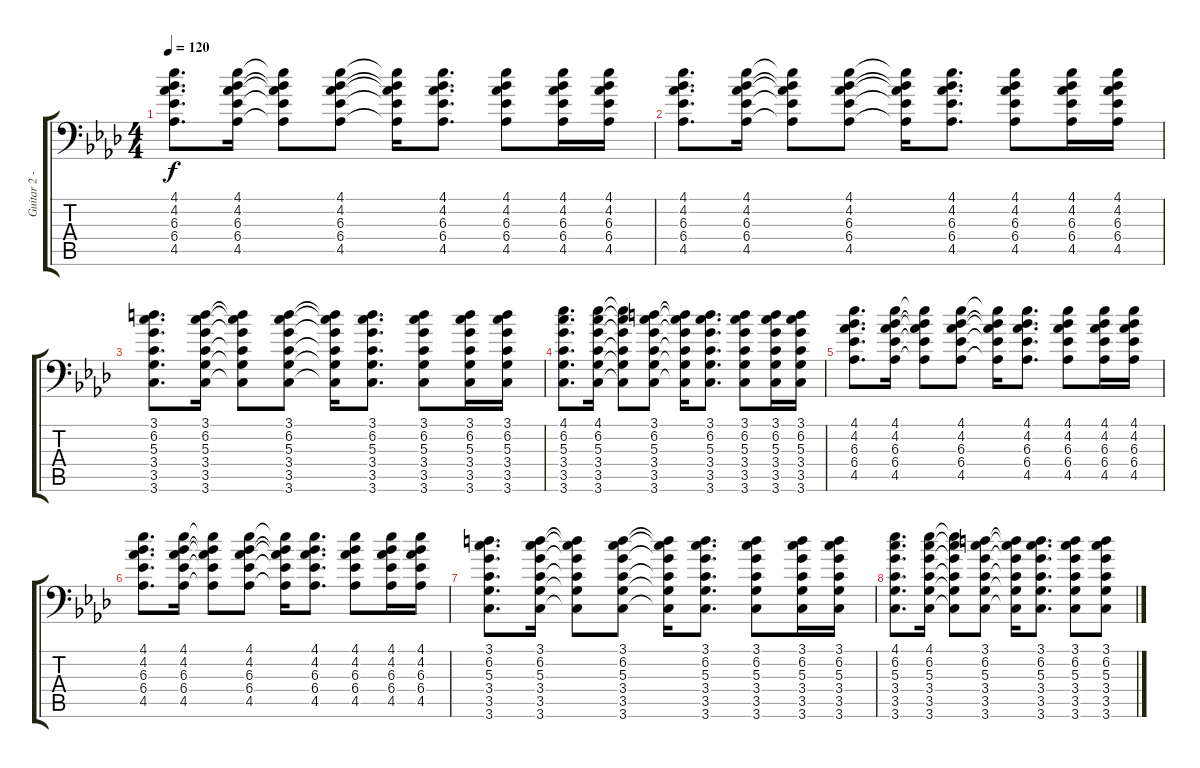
\track ("Guitar 2 - Uruha" "Guitar 2 -") {instrument distortionguitar}
\staff {score tabs}
\tuning (B3 Gb3 D3 A2 E2 A1) {hide}
\ts (4 4)
\tempo 120
\clef f4
\ks ab
(4.1 4.2 6.3 6.4 4.5).8{d dy f} (4.1 4.2 6.3 6.4 4.5).16 (4.1{t} 4.2{t} 6.3{t} 6.4{t} 4.5{t}).8 (4.1 4.2 6.3 6.4 4.5).8 (4.1{t} 4.2{t} 6.3{t} 6.4{t} 4.5{t}).16 (4.1 4.2 6.3 6.4 4.5).8{d} (4.1 4.2 6.3 6.4 4.5).8 (4.1 4.2 6.3 6.4 4.5).16 (4.1 4.2 6.3 6.4 4.5).16 |
(4.1 4.2 6.3 6.4 4.5).8{d} (4.1 4.2 6.3 6.4 4.5).16 (4.1{t} 4.2{t} 6.3{t} 6.4{t} 4.5{t}).8 (4.1 4.2 6.3 6.4 4.5).8 (4.1{t} 4.2{t} 6.3{t} 6.4{t} 4.5{t}).16 (4.1 4.2 6.3 6.4 4.5).8{d} (4.1 4.2 6.3 6.4 4.5).8 (4.1 4.2 6.3 6.4 4.5).16 (4.1 4.2 6.3 6.4 4.5).16 |
(3.1 6.2 5.3 3.4 3.5 3.6).8{d} (3.1 6.2 5.3 3.4 3.5 3.6).16 (3.1{t} 6.2{t} 5.3{t} 3.4{t} 3.5{t} 3.6{t}).8 (3.1 6.2 5.3 3.4 3.5 3.6).8 (3.1{t} 6.2{t} 5.3{t} 3.4{t} 3.5{t} 3.6{t}).16 (3.1 6.2 5.3 3.4 3.5 3.6).8{d} (3.1 6.2 5.3 3.4 3.5 3.6).8 (3.1 6.2 5.3 3.4 3.5 3.6).16 (3.1 6.2 5.3 3.4 3.5 3.6).16 |
(4.1 6.2 5.3 3.4 3.5 3.6).8{d} (4.1 6.2 5.3 3.4 3.5 3.6).16 (4.1{t} 6.2{t} 5.3{t} 3.4{t} 3.5{t} 3.6{t}).8 (3.1 6.2 5.3 3.4 3.5 3.6).8 (3.1{t} 6.2{t} 5.3{t} 3.4{t} 3.5{t} 3.6{t}).16 (3.1 6.2 5.3 3.4 3.5 3.6).8{d} (3.1 6.2 5.3 3.4 3.5 3.6).8 (3.1 6.2 5.3 3.4 3.5 3.6).16 (3.1 6.2 5.3 3.4 3.5 3.6).16 |
(4.1 4.2 6.3 6.4 4.5).8{d} (4.1 4.2 6.3 6.4 4.5).16 (4.1{t} 4.2{t} 6.3{t} 6.4{t} 4.5{t}).8 (4.1 4.2 6.3 6.4 4.5).8 (4.1{t} 4.2{t} 6.3{t} 6.4{t} 4.5{t}).16 (4.1 4.2 6.3 6.4 4.5).8{d} (4.1 4.2 6.3 6.4 4.5).8 (4.1 4.2 6.3 6.4 4.5).16 (4.1 4.2 6.3 6.4 4.5).16 |
(4.1 4.2 6.3 6.4 4.5).8{d} (4.1 4.2 6.3 6.4 4.5).16 (4.1{t} 4.2{t} 6.3{t} 6.4{t} 4.5{t}).8 (4.1 4.2 6.3 6.4 4.5).8 (4.1{t} 4.2{t} 6.3{t} 6.4{t} 4.5{t}).16 (4.1 4.2 6.3 6.4 4.5).8{d} (4.1 4.2 6.3 6.4 4.5).8 (4.1 4.2 6.3 6.4 4.5).16 (4.1 4.2 6.3 6.4 4.5).16 |
(3.1 6.2 5.3 3.4 3.5 3.6).8{d} (3.1 6.2 5.3 3.4 3.5 3.6).16 (3.1{t} 6.2{t} 5.3{t} 3.4{t} 3.5{t} 3.6{t}).8 (3.1 6.2 5.3 3.4 3.5 3.6).8 (3.1{t} 6.2{t} 5.3{t} 3.4{t} 3.5{t} 3.6{t}).16 (3.1 6.2 5.3 3.4 3.5 3.6).8{d} (3.1 6.2 5.3 3.4 3.5 3.6).8 (3.1 6.2 5.3 3.4 3.5 3.6).16 (3.1 6.2 5.3 3.4 3.5 3.6).16 |
(4.1 6.2 5.3 3.4 3.5 3.6).8{d} (4.1 6.2 5.3 3.4 3.5 3.6).16 (4.1{t} 6.2{t} 5.3{t} 3.4{t} 3.5{t} 3.6{t}).8 (3.1 6.2 5.3 3.4 3.5 3.6).8 (3.1{t} 6.2{t} 5.3{t} 3.4{t} 3.5{t} 3.6{t}).16 (3.1 6.2 5.3 3.4 3.5 3.6).8{d} (3.1 6.2 5.3 3.4 3.5 3.6).8 (3.1 6.2 5.3 3.4 3.5 3.6).8
